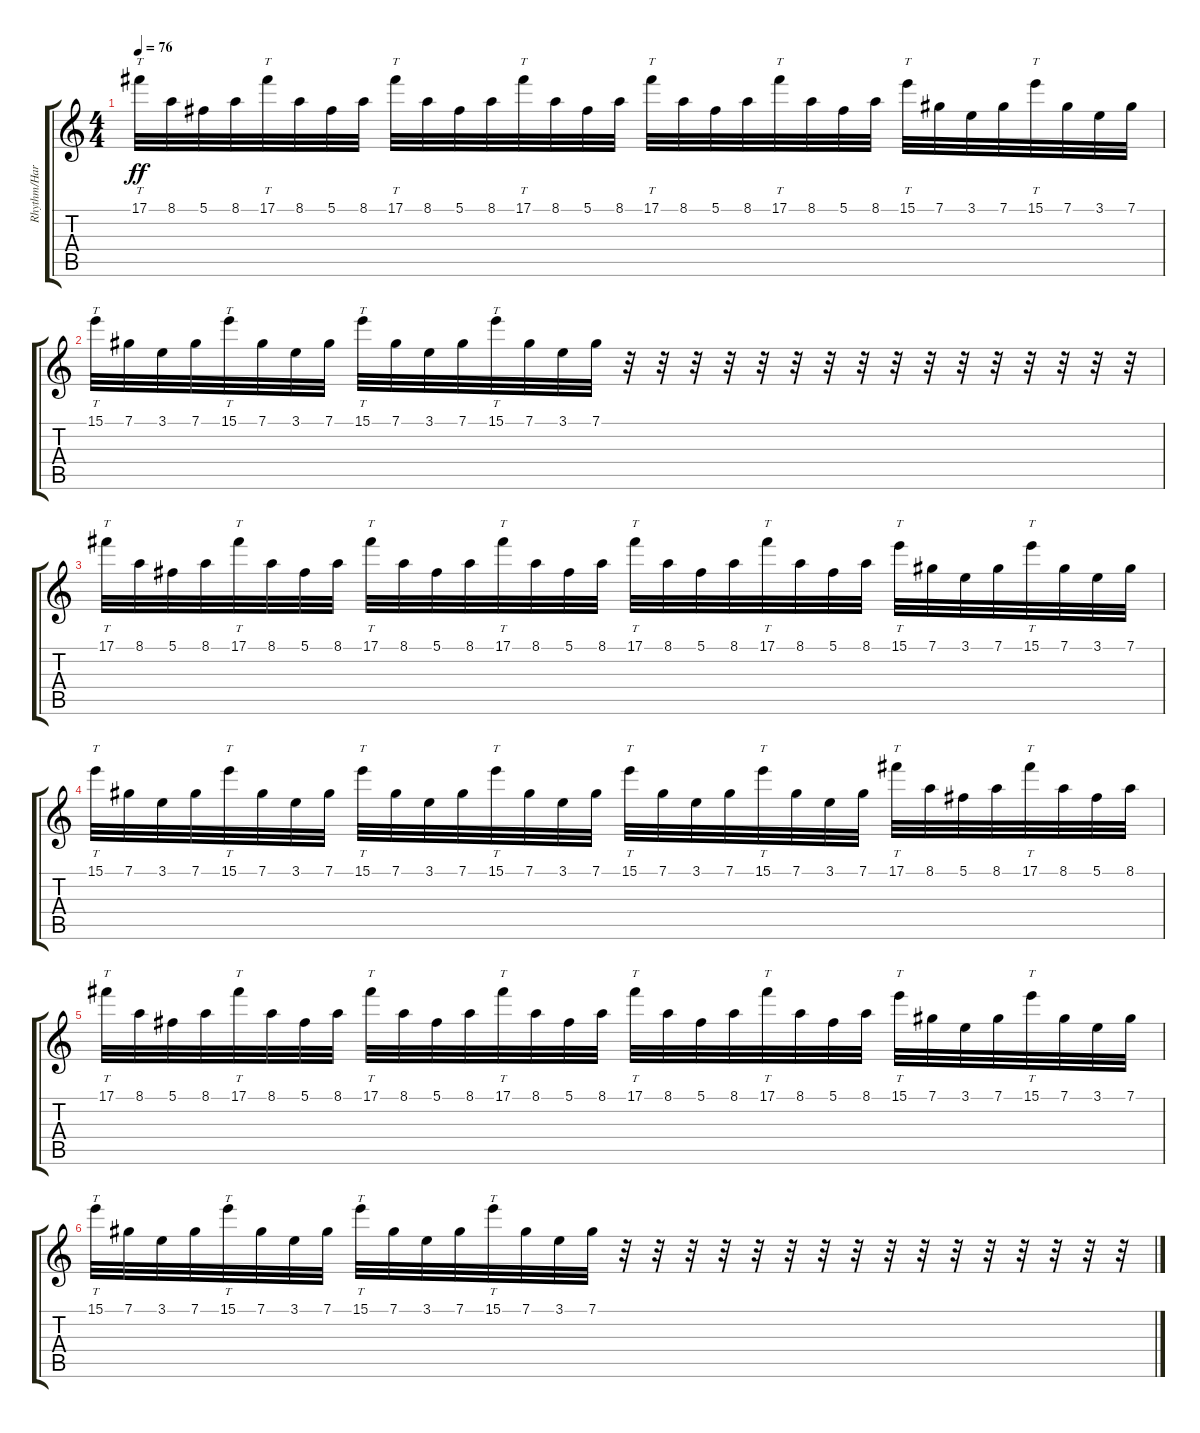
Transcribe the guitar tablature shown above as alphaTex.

\track ("Rhythm/Harmony Guitar" "Rhythm/Har") {instrument distortionguitar}
\staff {score tabs}
\tuning (Db4 Ab3 E3 B2 Gb2 B1) {hide}
\ts (4 4)
\tempo 76
\clef g2
\ks c
17.1.32{tt dy ff} 8.1.32 5.1.32 8.1.32 17.1.32{tt} 8.1.32 5.1.32 8.1.32 17.1.32{tt} 8.1.32 5.1.32 8.1.32 17.1.32{tt} 8.1.32 5.1.32 8.1.32 17.1.32{tt} 8.1.32 5.1.32 8.1.32 17.1.32{tt} 8.1.32 5.1.32 8.1.32 15.1.32{tt} 7.1.32 3.1.32 7.1.32 15.1.32{tt} 7.1.32 3.1.32 7.1.32 |
15.1.32{tt} 7.1.32 3.1.32 7.1.32 15.1.32{tt} 7.1.32 3.1.32 7.1.32 15.1.32{tt} 7.1.32 3.1.32 7.1.32 15.1.32{tt} 7.1.32 3.1.32 7.1.32 r.32 r.32 r.32 r.32 r.32 r.32 r.32 r.32 r.32 r.32 r.32 r.32 r.32 r.32 r.32 r.32 |
17.1.32{tt} 8.1.32 5.1.32 8.1.32 17.1.32{tt} 8.1.32 5.1.32 8.1.32 17.1.32{tt} 8.1.32 5.1.32 8.1.32 17.1.32{tt} 8.1.32 5.1.32 8.1.32 17.1.32{tt} 8.1.32 5.1.32 8.1.32 17.1.32{tt} 8.1.32 5.1.32 8.1.32 15.1.32{tt} 7.1.32 3.1.32 7.1.32 15.1.32{tt} 7.1.32 3.1.32 7.1.32 |
15.1.32{tt} 7.1.32 3.1.32 7.1.32 15.1.32{tt} 7.1.32 3.1.32 7.1.32 15.1.32{tt} 7.1.32 3.1.32 7.1.32 15.1.32{tt} 7.1.32 3.1.32 7.1.32 15.1.32{tt} 7.1.32 3.1.32 7.1.32 15.1.32{tt} 7.1.32 3.1.32 7.1.32 17.1.32{tt} 8.1.32 5.1.32 8.1.32 17.1.32{tt} 8.1.32 5.1.32 8.1.32 |
17.1.32{tt} 8.1.32 5.1.32 8.1.32 17.1.32{tt} 8.1.32 5.1.32 8.1.32 17.1.32{tt} 8.1.32 5.1.32 8.1.32 17.1.32{tt} 8.1.32 5.1.32 8.1.32 17.1.32{tt} 8.1.32 5.1.32 8.1.32 17.1.32{tt} 8.1.32 5.1.32 8.1.32 15.1.32{tt} 7.1.32 3.1.32 7.1.32 15.1.32{tt} 7.1.32 3.1.32 7.1.32 |
15.1.32{tt} 7.1.32 3.1.32 7.1.32 15.1.32{tt} 7.1.32 3.1.32 7.1.32 15.1.32{tt} 7.1.32 3.1.32 7.1.32 15.1.32{tt} 7.1.32 3.1.32 7.1.32 r.32 r.32 r.32 r.32 r.32 r.32 r.32 r.32 r.32 r.32 r.32 r.32 r.32 r.32 r.32 r.32
